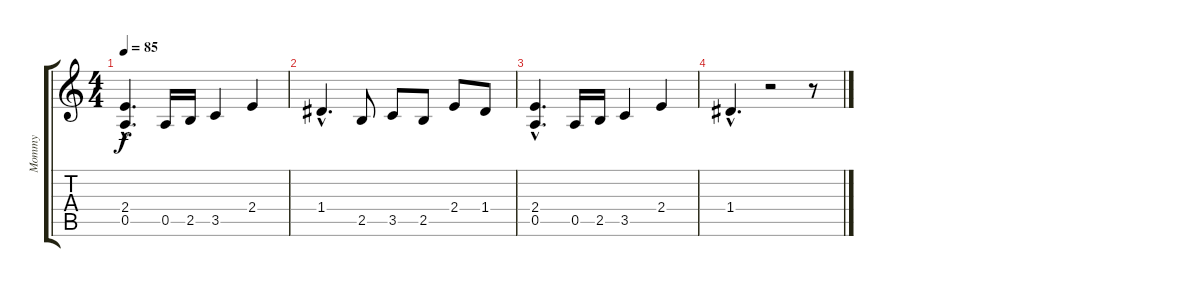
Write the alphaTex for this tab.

\track ("Mommy" "Mommy") {instrument overdrivenguitar}
\staff {score tabs}
\tuning (E4 B3 G3 D3 A2 E2) {hide}
\ts (4 4)
\tempo 85
\clef g2
\ks c
(2.4{hac} 0.5{hac}).4{d dy f} 0.5.16 2.5.16 3.5.4 2.4.4 |
1.4{hac}.4{d} 2.5.8 3.5.8 2.5.8 2.4.8 1.4.8 |
(2.4{hac} 0.5{hac}).4{d} 0.5.16 2.5.16 3.5.4 2.4.4 |
1.4{hac}.4{d} r.2 r.8
